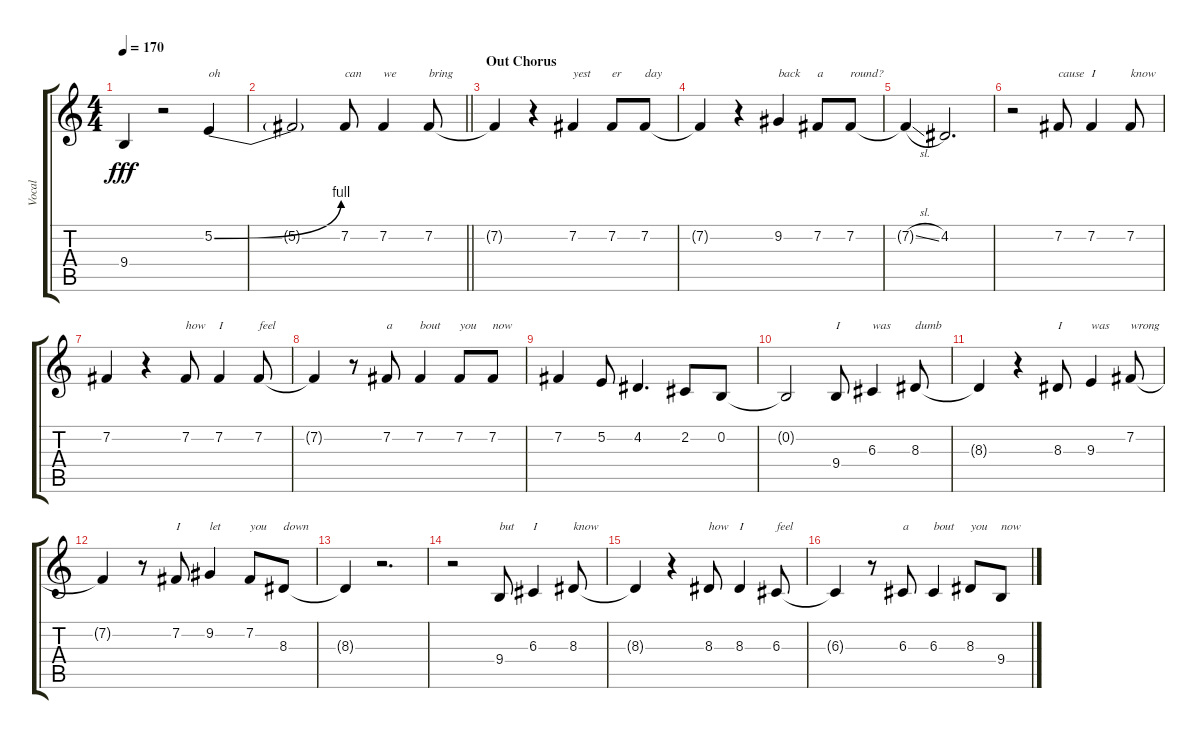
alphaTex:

\track ("Vocal" "Vocal") {instrument sitar}
\staff {score tabs}
\tuning (E4 B3 G3 D3 A2 E2) {hide}
\ts (4 4)
\tempo 170
\clef g2
\ks c
9.4{t}.4{dy fff} r.2 5.2{be (bend 0 0 60 4)}.4{txt "oh"} |
\barLineRight lightlight
5.2{t}.2 7.2.8{txt "can"} 7.2.4{txt "we"} 7.2.8{txt "bring"} |
\section ("" "Out Chorus")
7.2{t}.4 r.4 7.2.4{txt "yest"} 7.2.8{txt "er"} 7.2.8{txt "day"} |
7.2{t}.4 r.4 9.2.4{txt "back"} 7.2.8{txt "a"} 7.2.8{txt "round?"} |
7.2{sl t}.4 4.2.2{d} |
r.2 7.2.8{txt "cause"} 7.2.4{txt "I"} 7.2.8{txt "know"} |
7.2.4 r.4 7.2.8{txt "how"} 7.2.4{txt "I"} 7.2.8{txt "feel"} |
7.2{t}.4 r.8 7.2.8{txt "a"} 7.2.4{txt "bout"} 7.2.8{txt "you"} 7.2.8{txt "now"} |
7.2.4 5.2.8 4.2.4{d} 2.2.8 0.2.8 |
0.2{t}.2 9.4.8{txt "I"} 6.3.4{txt "was"} 8.3.8{txt "dumb"} |
8.3{t}.4 r.4 8.3.8{txt "I"} 9.3.4{txt "was"} 7.2.8{txt "wrong"} |
7.2{t}.4 r.8 7.2.8{txt "I"} 9.2.4{txt "let"} 7.2.8{txt "you"} 8.3.8{txt "down"} |
8.3{t}.4 r.2{d} |
r.2 9.4.8{txt "but"} 6.3.4{txt "I"} 8.3.8{txt "know"} |
8.3{t}.4 r.4 8.3.8{txt "how"} 8.3.4{txt "I"} 6.3.8{txt "feel"} |
6.3{t}.4 r.8 6.3.8{txt "a"} 6.3.4{txt "bout"} 8.3.8{txt "you"} 9.4.8{txt "now"}
